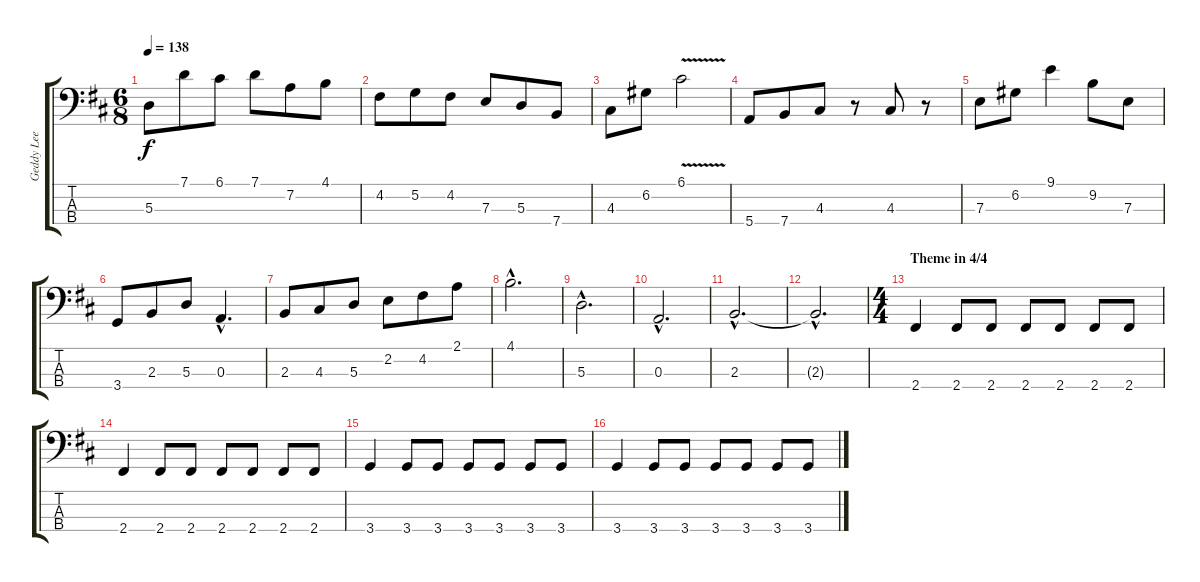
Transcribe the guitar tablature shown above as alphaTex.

\track ("Geddy Lee" "Geddy Lee") {instrument electricbassfinger}
\staff {score tabs}
\tuning (G2 D2 A1 E1) {hide}
\ts (6 8)
\tempo 138
\clef f4
\ks d
5.3.8{dy f volume 11 instrument acousticbass} 7.1.8 6.1.8 7.1.8 7.2.8 4.1.8 |
4.2.8{volume 11 instrument acousticbass} 5.2.8 4.2.8 7.3.8 5.3.8 7.4.8 |
4.3.8{volume 11 instrument acousticbass} 6.2.8 6.1{v}.2 |
5.4.8{volume 11 instrument acousticbass} 7.4.8 4.3.8 r.8 4.3.8 r.8 |
7.3.8{volume 11 instrument acousticbass} 6.2.8 9.1.4 9.2.8 7.3.8 |
3.4.8{volume 11 instrument acousticbass} 2.3.8 5.3.8 0.3{hac}.4{d} |
2.3.8{volume 11 instrument acousticbass} 4.3.8 5.3.8 2.2.8 4.2.8 2.1.8 |
4.1{hac}.2{d volume 11 instrument acousticbass} |
5.3{hac}.2{d volume 11 instrument acousticbass} |
0.3{hac}.2{d volume 10 instrument acousticbass} |
2.3{hac}.2{d volume 10 instrument acousticbass} |
2.3{hac t}.2{d volume 10 instrument acousticbass} |
\ts (4 4)
\section ("" "Theme in 4/4")
2.4.4{volume 15 instrument electricbassfinger} 2.4.8 2.4.8 2.4.8 2.4.8 2.4.8 2.4.8 |
2.4.4 2.4.8 2.4.8 2.4.8 2.4.8 2.4.8 2.4.8 |
3.4.4 3.4.8 3.4.8 3.4.8 3.4.8 3.4.8 3.4.8 |
3.4.4 3.4.8 3.4.8 3.4.8 3.4.8 3.4.8 3.4.8
